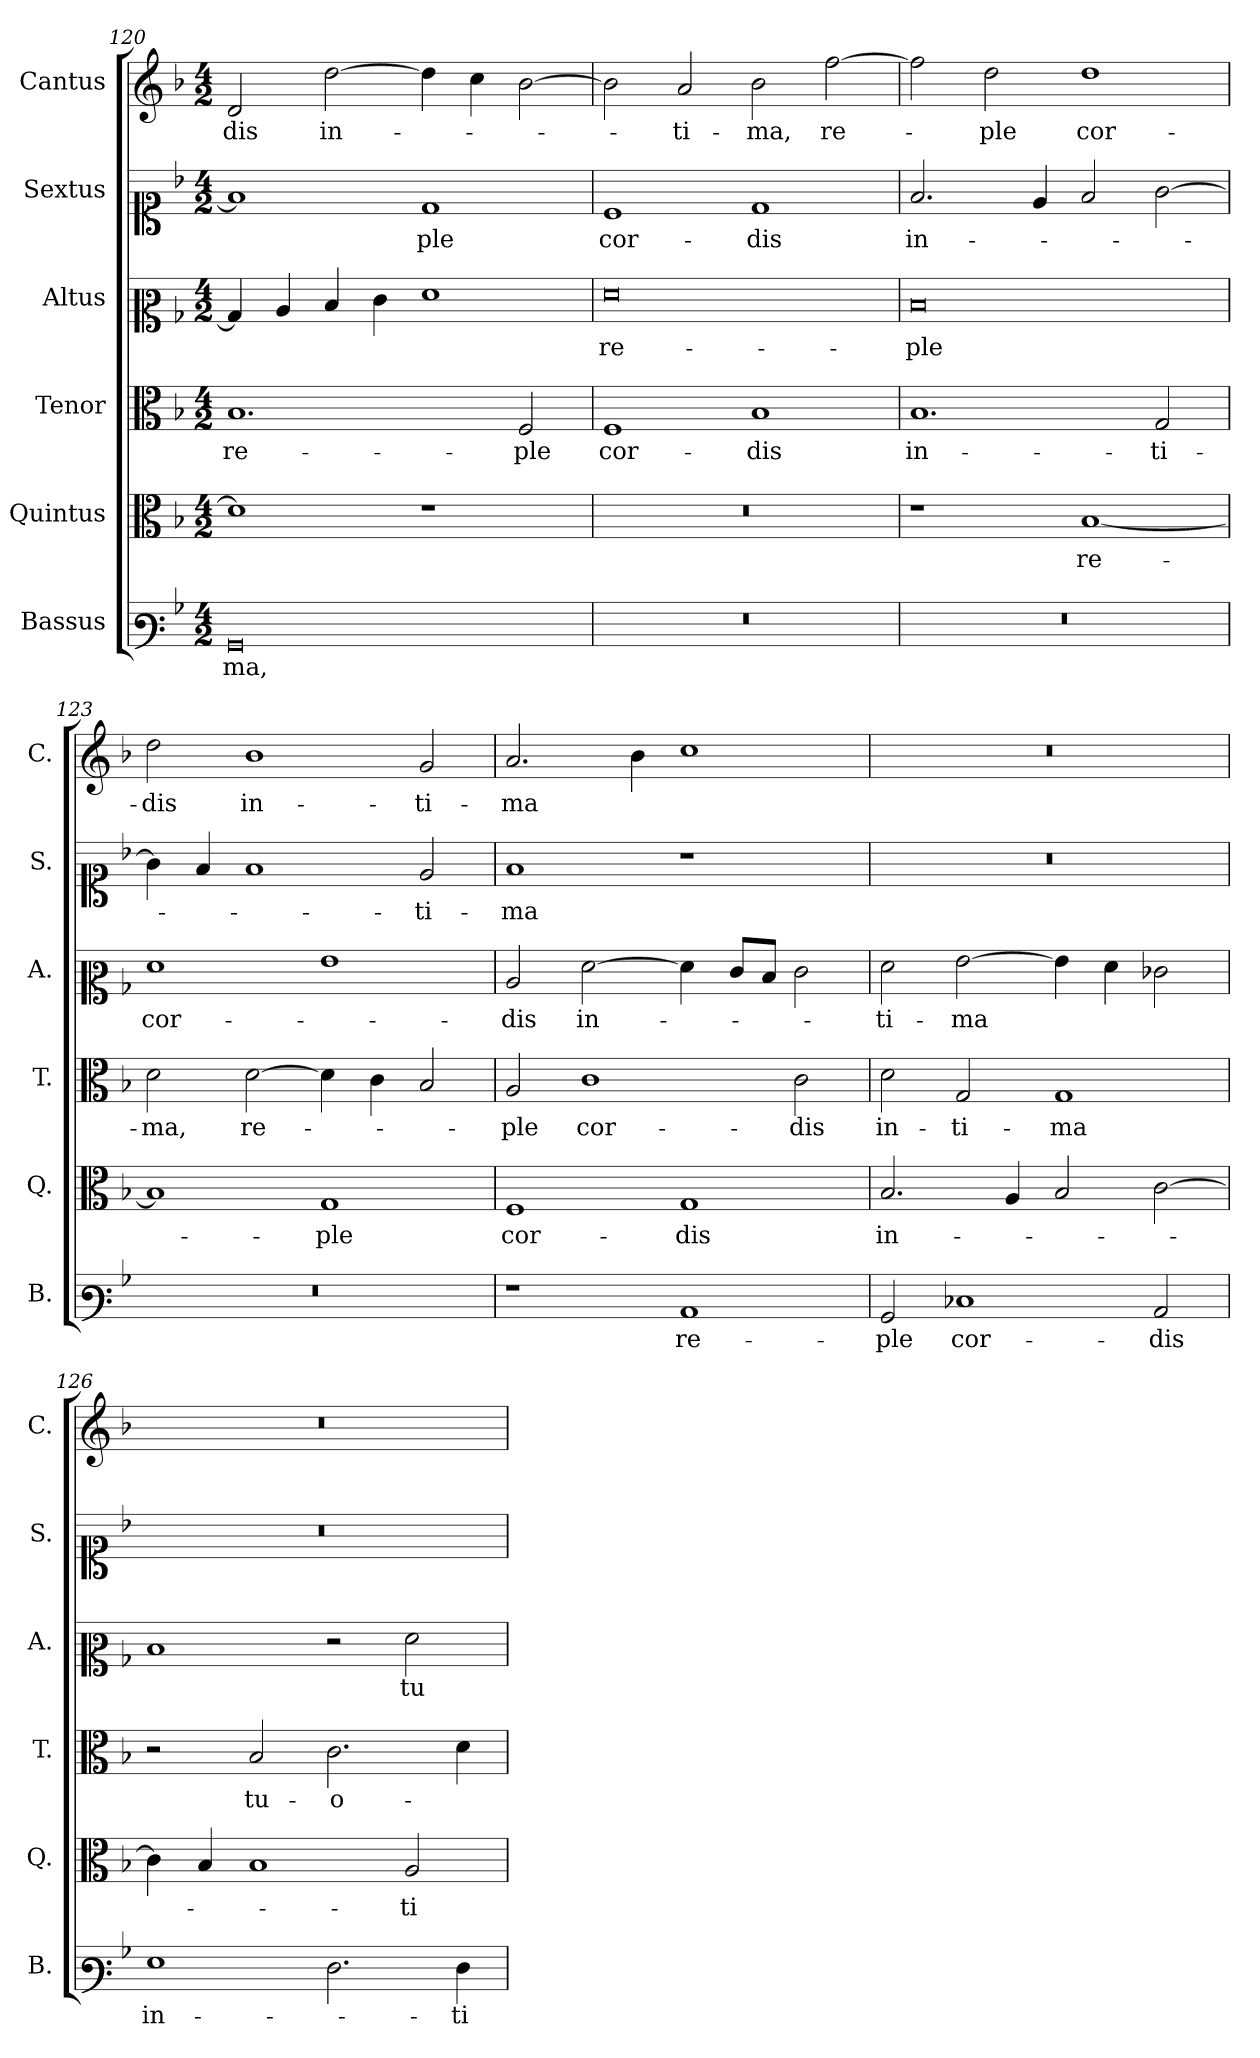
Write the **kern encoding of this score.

**kern	**text	**kern	**text	**kern	**text	**kern	**text	**kern	**text	**kern	**text
*part6	*part6	*part5	*part5	*part4	*part4	*part3	*part3	*part2	*part2	*part1	*part1
*staff6	*staff6	*staff5	*staff5	*staff4	*staff4	*staff3	*staff3	*staff2	*staff2	*staff1	*staff1
*I"Bassus	*	*I"Quintus	*	*I"Tenor	*	*I"Altus	*	*I"Sextus	*	*I"Cantus	*
*I'B.	*	*I'Q.	*	*I'T.	*	*I'A.	*	*I'S.	*	*I'C.	*
*clefF3	*	*clefC3	*	*clefC3	*	*clefC2	*	*clefC1	*	*clefG2	*
*k[b-]	*	*k[b-]	*	*k[b-]	*	*k[b-]	*	*k[b-]	*	*k[b-]	*
*M4/2	*	*M4/2	*	*M4/2	*	*M4/2	*	*M4/2	*	*M4/2	*
=120	=120	=120	=120	=120	=120	=120	=120	=120	=120	=120	=120
0BB-	-ma,	1d]	.	1.B-	re-	4B-/]	.	1f]	.	2d/	-dis
.	.	.	.	.	.	4c/	.	.	.	.	.
.	.	.	.	.	.	4d/	.	.	.	[2dd\	in-
.	.	.	.	.	.	4e\	.	.	.	.	.
.	.	1r	.	.	.	1f	.	1d	-ple	4dd\]	.
.	.	.	.	.	.	.	.	.	.	4cc\	.
.	.	.	.	2F/	-ple	.	.	.	.	[2b-\	.
=121	=121	=121	=121	=121	=121	=121	=121	=121	=121	=121	=121
!LO:N:vis=1	!	!LO:N:vis=1	!	!	!	!	!	!	!	!	!
0r	.	0r	.	1F	cor-	0f	re-	1c	cor-	2b-\]	.
.	.	.	.	.	.	.	.	.	.	2a/	-ti-
.	.	.	.	1B-	-dis	.	.	1d	-dis	2b-\	-ma,
.	.	.	.	.	.	.	.	.	.	[2ff\	re-
=122	=122	=122	=122	=122	=122	=122	=122	=122	=122	=122	=122
!LO:N:vis=1	!	!	!	!	!	!	!	!	!	!	!
0r	.	1r	.	1.B-	in-	0d	-ple	2.f/	in-	2ff\]	.
.	.	.	.	.	.	.	.	.	.	2dd\	-ple
.	.	.	.	.	.	.	.	4e/	.	.	.
.	.	[1B-	re-	.	.	.	.	2f/	.	1dd	cor-
.	.	.	.	2G/	-ti-	.	.	[2g\	.	.	.
=123	=123	=123	=123	=123	=123	=123	=123	=123	=123	=123	=123
!LO:N:vis=1	!	!	!	!	!	!	!	!	!	!	!
0r	.	1B-]	.	2d\	ma,	1f	cor-	4g\]	.	2dd\	-dis
.	.	.	.	.	.	.	.	4f/	.	.	.
.	.	.	.	[2d\	re-	.	.	1f	.	1b-	in-
.	.	1G	-ple	4d\]	.	1g	.	.	.	.	.
.	.	.	.	4c\	.	.	.	.	.	.	.
.	.	.	.	2B-/	.	.	.	2e/	-ti-	2g/	-ti-
=124	=124	=124	=124	=124	=124	=124	=124	=124	=124	=124	=124
1r	.	1F	cor-	2A/	-ple	2c/	-dis	1f	-ma	2.a/	-ma
.	.	.	.	1c	cor-	[2f\	in-	.	.	.	.
.	.	.	.	.	.	.	.	.	.	4b-\	.
1C	re-	1G	-dis	.	.	4f\]	.	1r	.	1cc	.
.	.	.	.	.	.	8e/L	.	.	.	.	.
.	.	.	.	.	.	8d/J	.	.	.	.	.
.	.	.	.	2c\	-dis	2e\	.	.	.	.	.
=125	=125	=125	=125	=125	=125	=125	=125	=125	=125	=125	=125
!	!	!	!	!	!	!	!	!LO:N:vis=1	!	!LO:N:vis=1	!
2BB-/	-ple	2.B-/	in-	2d\	in-	2f\	-ti-	0r	.	0r	.
1E-X	cor-	.	.	2G/	-ti-	[2g\	-ma	.	.	.	.
.	.	4A/	.	.	.	.	.	.	.	.	.
.	.	2B-/	.	1G	-ma	4g\]	.	.	.	.	.
.	.	.	.	.	.	4f\	.	.	.	.	.
2C/	-dis	[2c\	.	.	.	2e-X\	.	.	.	.	.
=126	=126	=126	=126	=126	=126	=126	=126	=126	=126	=126	=126
!	!	!	!	!	!	!	!	!LO:N:vis=1	!	!LO:N:vis=1	!
1G	in-	4c\]	.	2r	.	1d	.	0r	.	0r	.
.	.	4B-/	.	.	.	.	.	.	.	.	.
.	.	1B-	.	2B-/	tu-	.	.	.	.	.	.
2.F\	.	.	.	2.c\	-o-	2r	.	.	.	.	.
.	.	2A/	-ti-	.	.	2f\	tu-	.	.	.	.
4F\	-ti-	.	.	4d\	.	.	.	.	.	.	.
=	=	=	=	=	=	=	=	=	=	=	=
*-	*-	*-	*-	*-	*-	*-	*-	*-	*-	*-	*-
